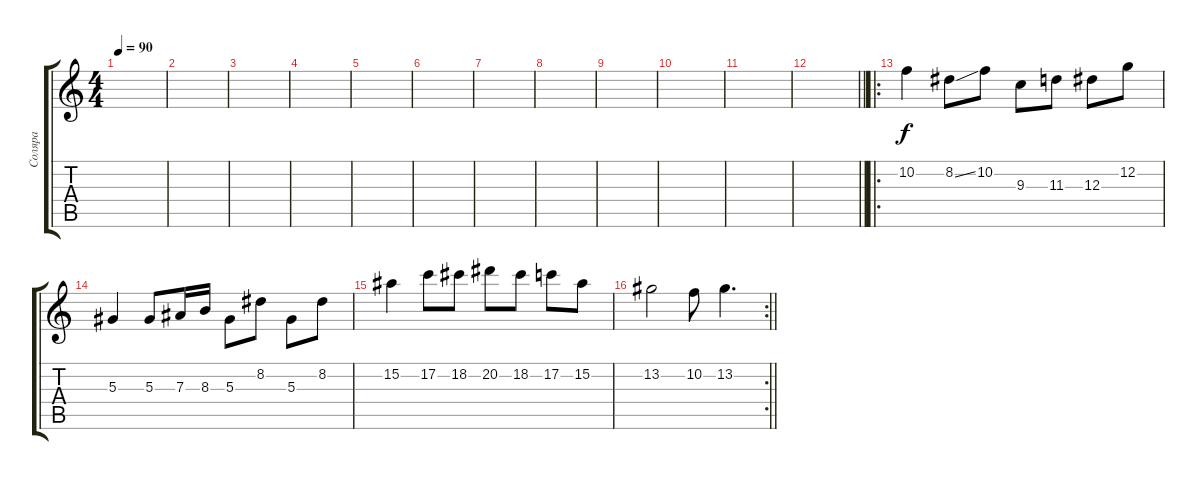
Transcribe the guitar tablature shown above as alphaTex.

\track ("Соляра" "Соляра") {instrument overdrivenguitar}
\staff {score tabs}
\tuning (C4 G3 Eb3 Bb2 F2 C2) {hide}
\ts (4 4)
\tempo 90
\clef g2
\ks c
|
|
|
|
|
|
|
|
|
|
|
\barLineRight lightlight
|
\ro
10.2.4 8.2{ss}.8 10.2.8 9.3.8 11.3.8 12.3.8 12.2.8 |
5.3.4 5.3.8 7.3.16 8.3.16 5.3.8 8.2.8 5.3.8 8.2.8 |
15.2.4 17.2.8 18.2.8 20.2.8 18.2.8 17.2.8 15.2.8 |
\rc 2
\barLineRight lightlight
13.2.2 10.2.8 13.2.4{d}
